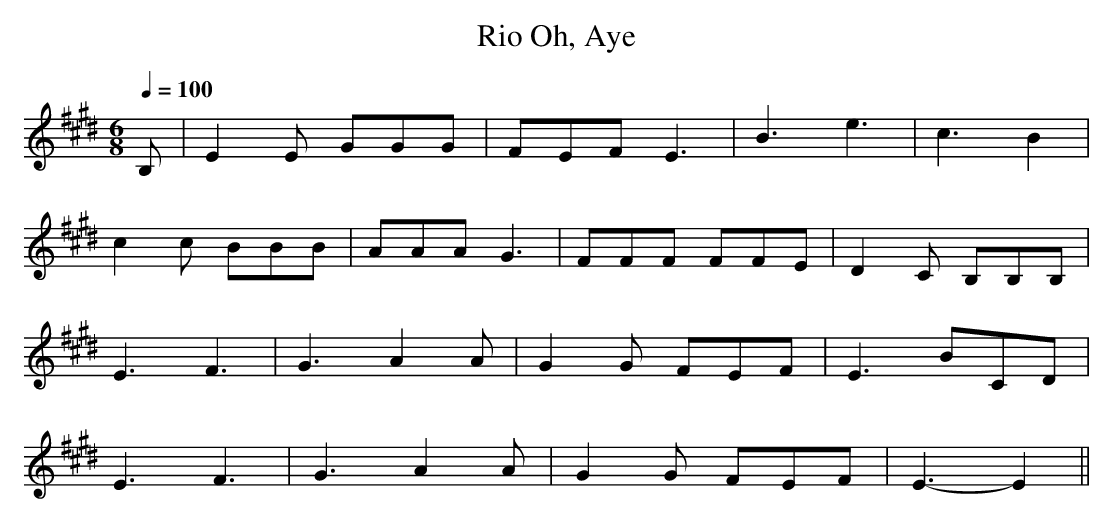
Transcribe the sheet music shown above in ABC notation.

X:1
T:Oh, Aye, Rio
M:6/8
L:1/8
Q:1/4=100
K:E
B,|\
E2E GGG|FEF E3 |B3  e3 |c3  B2 |
c2c BBB|AAA G3 |FFF FFE|D2C B,B,B,|
E3  F3 |G3  A2A|G2G FEF|E3  BCD|
E3  F3 |G3  A2A|G2G FEF|E3- E2 ||
